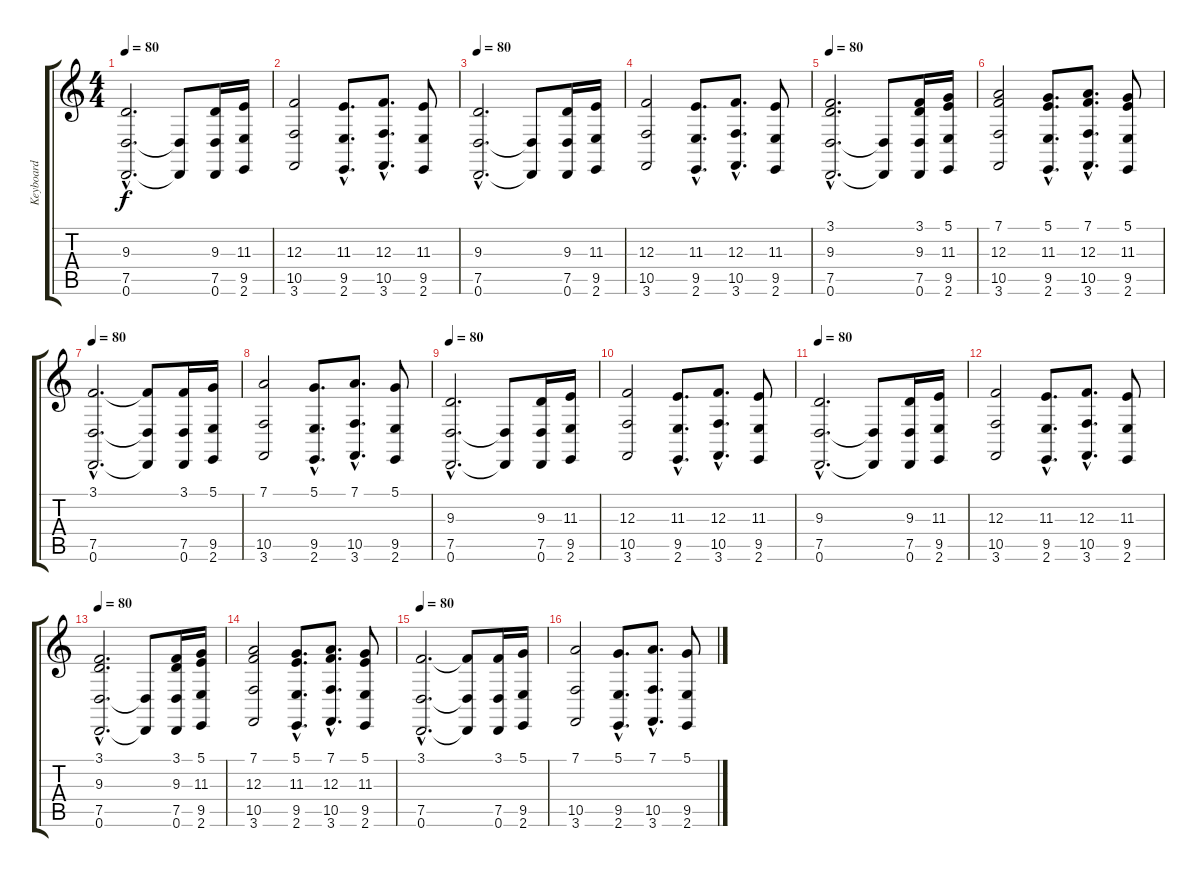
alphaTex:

\track ("Keyboard" "Keyboard") {instrument orchestralharp}
\staff {score tabs}
\tuning (D4 A3 F3 C3 G2 D2) {hide}
\ts (4 4)
\tempo 80
\clef g2
\ks c
(9.3{hac} 7.5{hac} 0.6{hac}).2{d dy f volume 12 instrument stringensemble1} (7.5{t} 0.6{t}).8 (9.3 7.5 0.6).16 (11.3 9.5 2.6).16 |
(12.3 10.5 3.6).2 (11.3{hac} 9.5{hac} 2.6{hac}).8{d} (12.3{hac} 10.5{hac} 3.6{hac}).8{d} (11.3 9.5 2.6).8 |
\tempo 80
(9.3{hac} 7.5{hac} 0.6{hac}).2{d volume 12 instrument stringensemble1} (7.5{t} 0.6{t}).8 (9.3 7.5 0.6).16 (11.3 9.5 2.6).16 |
(12.3 10.5 3.6).2 (11.3{hac} 9.5{hac} 2.6{hac}).8{d} (12.3{hac} 10.5{hac} 3.6{hac}).8{d} (11.3 9.5 2.6).8 |
\tempo 80
(3.1{hac} 9.3{hac} 7.5{hac} 0.6{hac}).2{d volume 12 instrument stringensemble1} (7.5{t} 0.6{t}).8 (3.1 9.3 7.5 0.6).16 (5.1 11.3 9.5 2.6).16 |
(7.1 12.3 10.5 3.6).2 (5.1{hac} 11.3{hac} 9.5{hac} 2.6{hac}).8{d} (7.1{hac} 12.3{hac} 10.5{hac} 3.6{hac}).8{d} (5.1 11.3 9.5 2.6).8 |
\tempo 80
(3.1{hac} 7.5{hac} 0.6{hac}).2{d volume 12 instrument stringensemble1} (3.1{t} 7.5{t} 0.6{t}).8 (3.1 7.5 0.6).16 (5.1 9.5 2.6).16 |
(7.1 10.5 3.6).2 (5.1{hac} 9.5{hac} 2.6{hac}).8{d} (7.1{hac} 10.5{hac} 3.6{hac}).8{d} (5.1 9.5 2.6).8 |
\tempo 80
(9.3{hac} 7.5{hac} 0.6{hac}).2{d volume 12 instrument stringensemble1} (7.5{t} 0.6{t}).8 (9.3 7.5 0.6).16 (11.3 9.5 2.6).16 |
(12.3 10.5 3.6).2 (11.3{hac} 9.5{hac} 2.6{hac}).8{d} (12.3{hac} 10.5{hac} 3.6{hac}).8{d} (11.3 9.5 2.6).8 |
\tempo 80
(9.3{hac} 7.5{hac} 0.6{hac}).2{d volume 12 instrument stringensemble1} (7.5{t} 0.6{t}).8 (9.3 7.5 0.6).16 (11.3 9.5 2.6).16 |
(12.3 10.5 3.6).2 (11.3{hac} 9.5{hac} 2.6{hac}).8{d} (12.3{hac} 10.5{hac} 3.6{hac}).8{d} (11.3 9.5 2.6).8 |
\tempo 80
(3.1{hac} 9.3{hac} 7.5{hac} 0.6{hac}).2{d volume 12 instrument stringensemble1} (7.5{t} 0.6{t}).8 (3.1 9.3 7.5 0.6).16 (5.1 11.3 9.5 2.6).16 |
(7.1 12.3 10.5 3.6).2 (5.1{hac} 11.3{hac} 9.5{hac} 2.6{hac}).8{d} (7.1{hac} 12.3{hac} 10.5{hac} 3.6{hac}).8{d} (5.1 11.3 9.5 2.6).8 |
\tempo 80
(3.1{hac} 7.5{hac} 0.6{hac}).2{d volume 12 instrument stringensemble1} (3.1{t} 7.5{t} 0.6{t}).8 (3.1 7.5 0.6).16 (5.1 9.5 2.6).16 |
(7.1 10.5 3.6).2 (5.1{hac} 9.5{hac} 2.6{hac}).8{d} (7.1{hac} 10.5{hac} 3.6{hac}).8{d} (5.1 9.5 2.6).8
